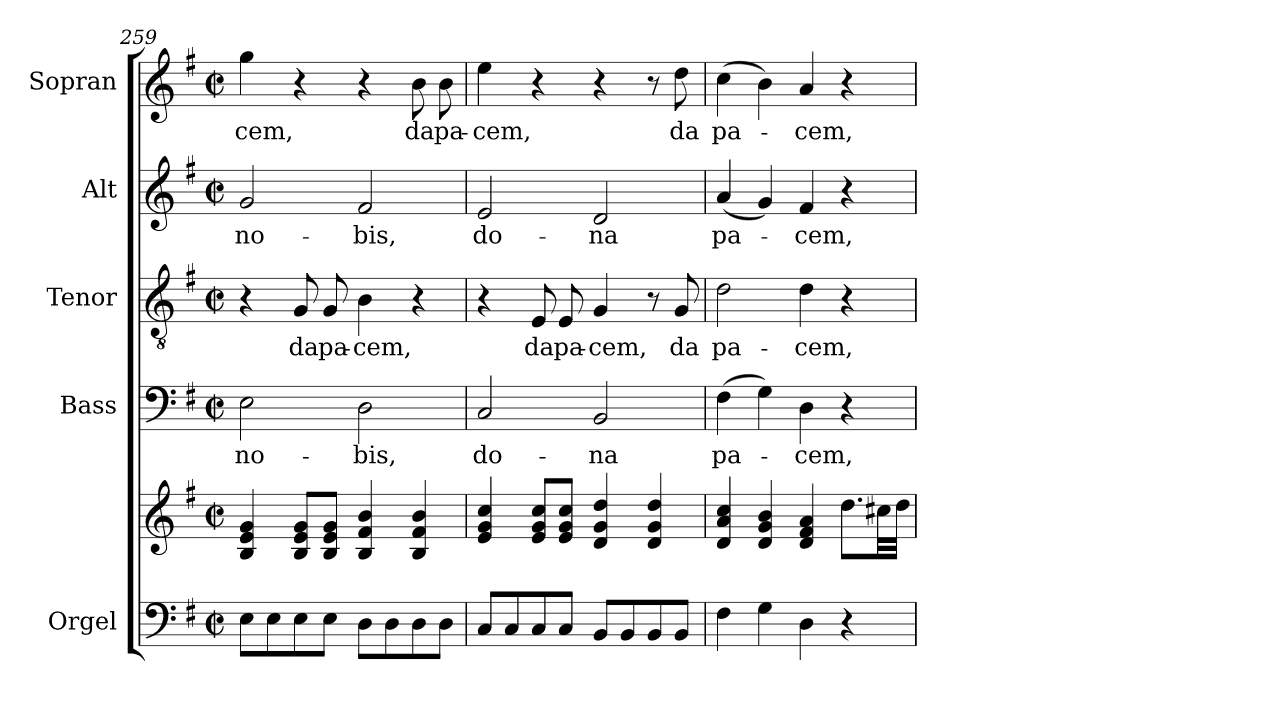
**kern	**kern	**kern	**text	**kern	**text	**kern	**text	**kern	**text
*part5	*part5	*part4	*part4	*part3	*part3	*part2	*part2	*part1	*part1
*staff6	*staff5	*staff4	*staff4	*staff3	*staff3	*staff2	*staff2	*staff1	*staff1
*I"Orgel	*	*I"Bass	*	*I"Tenor	*	*I"Alt	*	*I"Sopran	*
*I'Org.	*	*I'B	*	*I'T	*	*I'A	*	*I'S	*
*clefF4	*clefG2	*clefF4	*	*clefGv2	*	*clefG2	*	*clefG2	*
*k[f#]	*k[f#]	*k[f#]	*	*k[f#]	*	*k[f#]	*	*k[f#]	*
*G:	*G:	*G:	*	*G:	*	*G:	*	*G:	*
*M2/2	*M2/2	*M2/2	*	*M2/2	*	*M2/2	*	*M2/2	*
*met(c|)	*met(c|)	*met(c|)	*	*met(c|)	*	*met(c|)	*	*met(c|)	*
=259	=259	=259	=259	=259	=259	=259	=259	=259	=259
!	!	!	!LO:LY:b	!	!	!	!LO:LY:b	!	!LO:LY:b
8E\L	4B/ 4e/ 4g/	2E\	no-	4r	.	2g/	no-	4gg\	-cem,
8E\	.	.	.	.	.	.	.	.	.
!	!	!	!	!	!LO:LY:b	!	!	!	!
8E\	8B/ 8e/ 8g/L	.	.	8G/	da	.	.	4r	.
!	!	!	!	!	!LO:LY:b	!	!	!	!
8E\J	8B/ 8e/ 8g/J	.	.	8G/	pa-	.	.	.	.
!	!	!	!LO:LY:b	!	!LO:LY:b	!	!LO:LY:b	!	!
8D\L	4B/ 4f#/ 4b/	2D\	-bis,	4B\	-cem,	2f#/	-bis,	4r	.
8D\	.	.	.	.	.	.	.	.	.
!	!	!	!	!	!	!	!	!	!LO:LY:b
8D\	4B/ 4f#/ 4b/	.	.	4r	.	.	.	8b\	da
!	!	!	!	!	!	!	!	!	!LO:LY:b
8D\J	.	.	.	.	.	.	.	8b\	pa-
!!LO:PB:g=z
=260	=260	=260	=260	=260	=260	=260	=260	=260	=260
!	!	!	!LO:LY:b	!	!	!	!LO:LY:b	!	!LO:LY:b
8C/L	4e/ 4g/ 4cc/	2C/	do-	4r	.	2e/	do-	4ee\	-cem,
8C/	.	.	.	.	.	.	.	.	.
!	!	!	!	!	!LO:LY:b	!	!	!	!
8C/	8e/ 8g/ 8cc/L	.	.	8E/	da	.	.	4r	.
!	!	!	!	!	!LO:LY:b	!	!	!	!
8C/J	8e/ 8g/ 8cc/J	.	.	8E/	pa-	.	.	.	.
!	!	!	!LO:LY:b	!	!LO:LY:b	!	!LO:LY:b	!	!
8BB/L	4d/ 4g/ 4dd/	2BB/	-na	4G/	-cem,	2d/	-na	4r	.
8BB/	.	.	.	.	.	.	.	.	.
8BB/	4d/ 4g/ 4dd/	.	.	8r	.	.	.	8r	.
!	!	!	!	!	!LO:LY:b	!	!	!	!LO:LY:b
8BB/J	.	.	.	8G/	da	.	.	8dd\	da
=261	=261	=261	=261	=261	=261	=261	=261	=261	=261
!	!	!	!LO:LY:b	!	!LO:LY:b	!	!LO:LY:b	!	!LO:LY:b
4F#\	4d/ 4a/ 4cc/	(>4F#\	pa-	2d\	pa-	(<4a/	pa-	(>4cc\	pa-
4G\	4d/ 4g/ 4b/	4G\)	.	.	.	4g/)	.	4b\)	.
!	!	!	!LO:LY:b	!	!LO:LY:b	!	!LO:LY:b	!	!LO:LY:b
4D\	4d/ 4f#/ 4a/	4D\	-cem,	4d\	-cem,	4f#/	-cem,	4a/	-cem,
4r	8.dd\L	4r	.	4r	.	4r	.	4r	.
.	32cc#X\LL	.	.	.	.	.	.	.	.
.	32dd\JJJ	.	.	.	.	.	.	.	.
=	=	=	=	=	=	=	=	=	=
*-	*-	*-	*-	*-	*-	*-	*-	*-	*-
